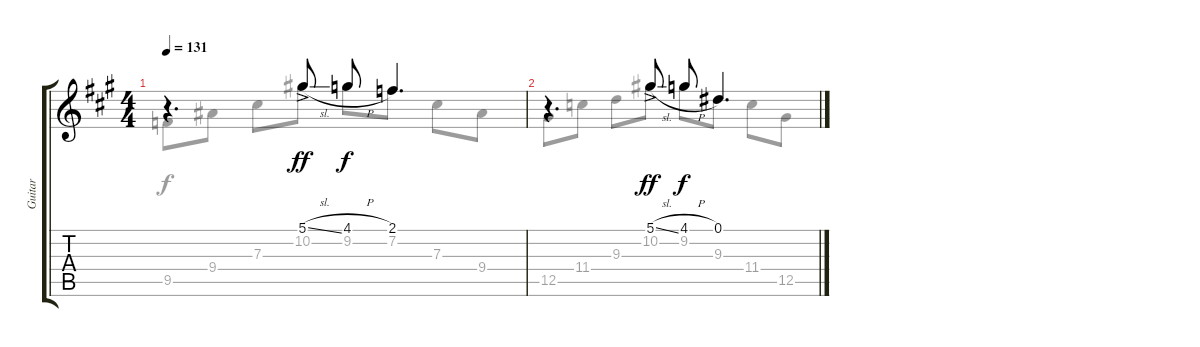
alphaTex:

\track ("Guitar" "Guitar") {instrument electricguitarclean}
\staff {score tabs}
\tuning (Eb4 Bb3 Gb3 Db3 Ab2 Eb2) {hide}
\voice
\ts (4 4)
\tempo 131
\clef g2
\ks a
r.4{d dy f} 5.1{sl ac}.8{dy ff} 4.1{h}.8{dy f} 2.1.4{d} |
r.4{d} 5.1{sl ac}.8{dy ff} 4.1{h}.8{dy f} 0.1.4{d}
\voice
\clef g2
\ottava regular
\simile none
\ks a
9.5.8{dy f} 9.4.8 7.3.8 10.2.8 9.2.8 7.2.8 7.3.8 9.4.8 |
12.5.8 11.4.8 9.3.8 10.2.8 9.2.8 9.3.8 11.4.8 12.5.8
